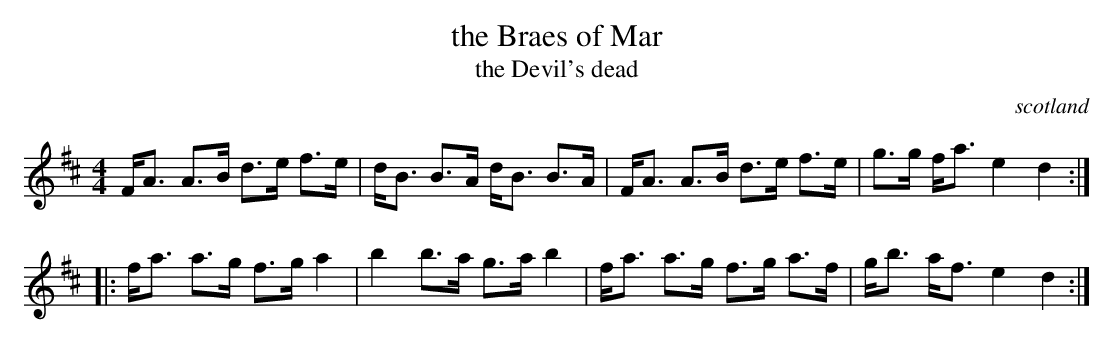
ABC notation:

X:1
T:the Braes of Mar
T:the Devil's dead
O:scotland
M:4/4
K:D
F<A A>B d>e f>e|d<B B>A d<B B>A|\
F<A A>B d>e f>e|g>g f<a e2d2::
f<a a>g f>g a2| b2 b>a g>a b2|\
f<a a>g f>g a>f|g<b a<f e2 d2:|
